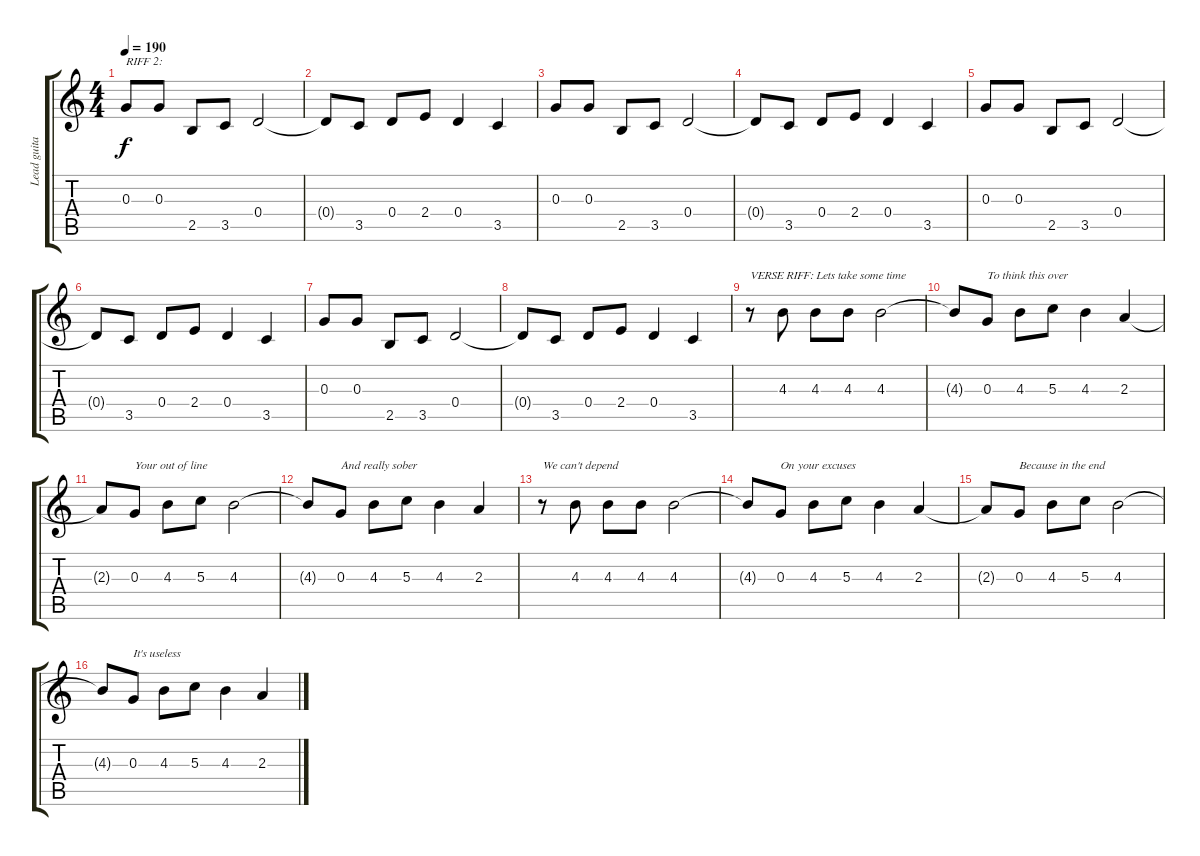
\track ("Lead guitar (Tom)" "Lead guita") {instrument distortionguitar}
\staff {score tabs}
\tuning (E4 B3 G3 D3 A2 E2) {hide}
\ts (4 4)
\tempo 190
\clef g2
\ks c
0.3.8{txt "RIFF 2:" dy f} 0.3.8 2.5.8 3.5.8 0.4.2 |
0.4{t}.8 3.5.8 0.4.8 2.4.8 0.4.4 3.5.4 |
0.3.8 0.3.8 2.5.8 3.5.8 0.4.2 |
0.4{t}.8 3.5.8 0.4.8 2.4.8 0.4.4 3.5.4 |
0.3.8 0.3.8 2.5.8 3.5.8 0.4.2 |
0.4{t}.8 3.5.8 0.4.8 2.4.8 0.4.4 3.5.4 |
0.3.8 0.3.8 2.5.8 3.5.8 0.4.2 |
0.4{t}.8 3.5.8 0.4.8 2.4.8 0.4.4 3.5.4 |
r.8{txt "VERSE RIFF: Lets take some time"} 4.3.8 4.3.8 4.3.8 4.3.2 |
4.3{t}.8 0.3.8{txt "To think this over"} 4.3.8 5.3.8 4.3.4 2.3.4 |
2.3{t}.8 0.3.8{txt "Your out of line"} 4.3.8 5.3.8 4.3.2 |
4.3{t}.8 0.3.8{txt "And really sober"} 4.3.8 5.3.8 4.3.4 2.3.4 |
r.8{txt "We can't depend "} 4.3.8 4.3.8 4.3.8 4.3.2 |
4.3{t}.8 0.3.8{txt "On your excuses"} 4.3.8 5.3.8 4.3.4 2.3.4 |
2.3{t}.8 0.3.8{txt "Because in the end"} 4.3.8 5.3.8 4.3.2 |
4.3{t}.8 0.3.8{txt "It's useless"} 4.3.8 5.3.8 4.3.4 2.3.4
